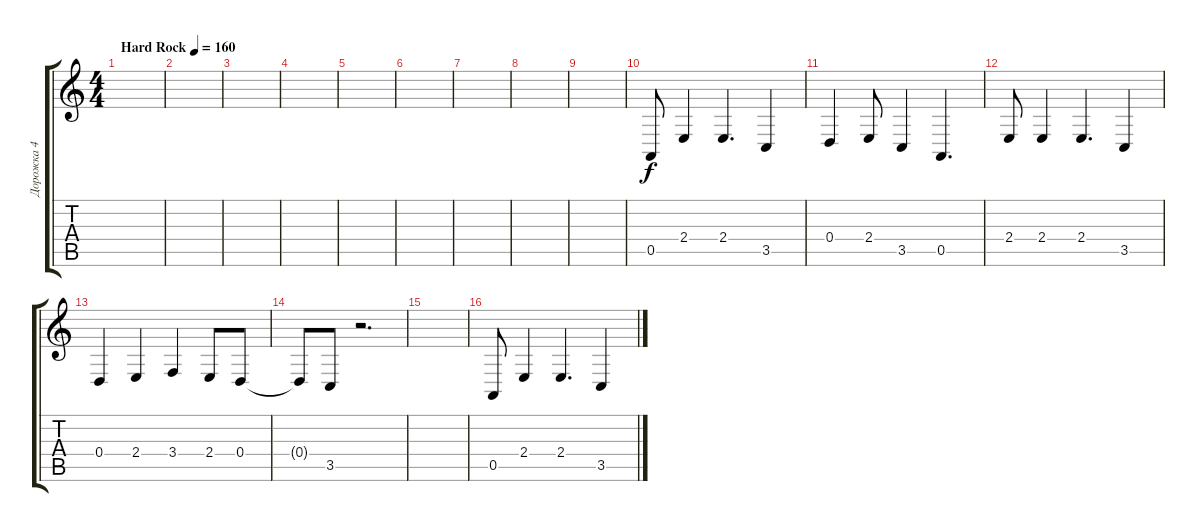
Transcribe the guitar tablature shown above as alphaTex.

\track ("Дорожка 4" "Дорожка 4") {instrument lead6voice}
\staff {score tabs}
\tuning (E4 B3 G3 D3 A2 E2) {hide}
\ts (4 4)
\tempo (160 "Hard Rock")
\clef g2
\ks c
|
|
|
|
|
|
|
|
|
0.5.8 2.4.4 2.4.4{d} 3.5.4 |
0.4.4 2.4.8 3.5.4 0.5.4{d} |
2.4.8 2.4.4 2.4.4{d} 3.5.4 |
0.4.4 2.4.4 3.4.4 2.4.8 0.4.8 |
0.4{t}.8 3.5.8 r.2{d} |
|
0.5.8 2.4.4 2.4.4{d} 3.5.4
